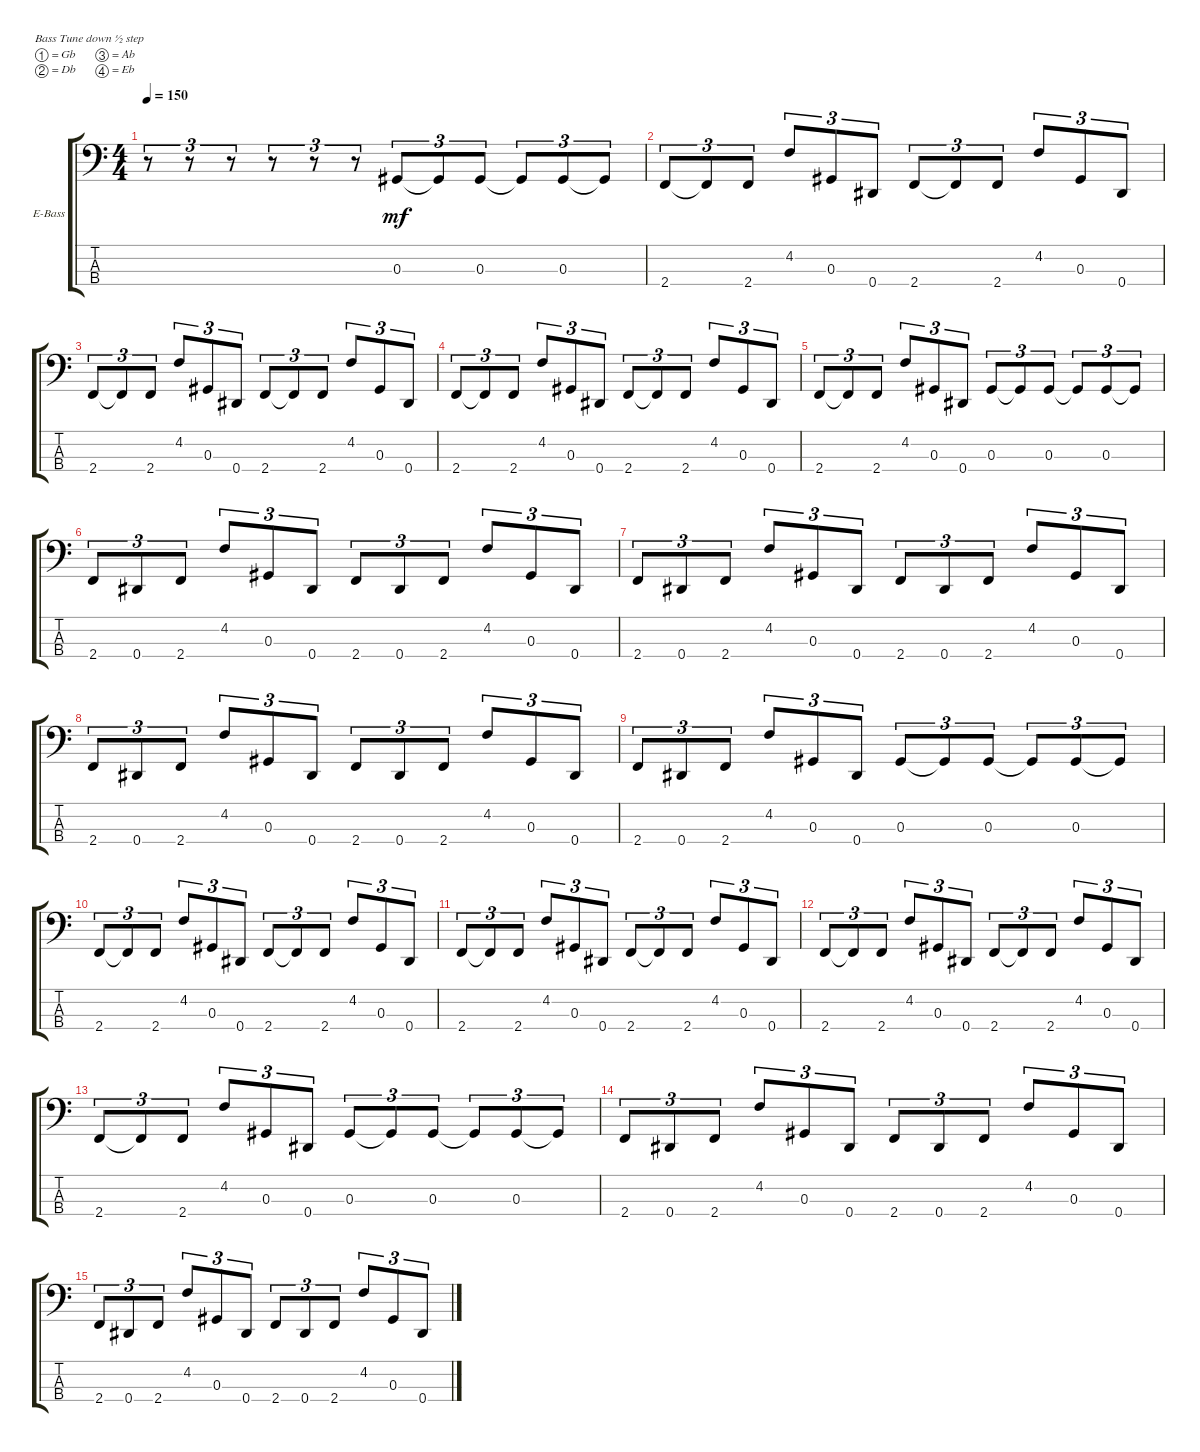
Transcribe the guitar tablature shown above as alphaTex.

\bracketExtendMode groupsimilarinstruments
\firstSystemTrackNameOrientation horizontal
\otherSystemsTrackNameOrientation horizontal
\track ("Electric Bass" "E-Bass") {instrument electricbassfinger}
\staff {score tabs}
\tuning (Gb2 Db2 Ab1 Eb1)
\ts (4 4)
\tempo 150
\clef f4
\ks c
r.8{tu (3 2) dy mf instrument electricbassfinger} r.8{tu (3 2)} r.8{tu (3 2)} r.8{tu (3 2)} r.8{tu (3 2)} r.8{tu (3 2)} 0.3.8{tu (3 2)} 0.3{t}.8{tu (3 2)} 0.3.8{tu (3 2)} 0.3{t}.8{tu (3 2)} 0.3.8{tu (3 2)} 0.3{t}.8{tu (3 2)} |
2.4.8{tu (3 2)} 2.4{t}.8{tu (3 2)} 2.4.8{tu (3 2)} 4.2.8{tu (3 2)} 0.3.8{tu (3 2)} 0.4.8{tu (3 2)} 2.4.8{tu (3 2)} 2.4{t}.8{tu (3 2)} 2.4.8{tu (3 2)} 4.2.8{tu (3 2)} 0.3.8{tu (3 2)} 0.4.8{tu (3 2)} |
2.4.8{tu (3 2)} 2.4{t}.8{tu (3 2)} 2.4.8{tu (3 2)} 4.2.8{tu (3 2)} 0.3.8{tu (3 2)} 0.4.8{tu (3 2)} 2.4.8{tu (3 2)} 2.4{t}.8{tu (3 2)} 2.4.8{tu (3 2)} 4.2.8{tu (3 2)} 0.3.8{tu (3 2)} 0.4.8{tu (3 2)} |
2.4.8{tu (3 2)} 2.4{t}.8{tu (3 2)} 2.4.8{tu (3 2)} 4.2.8{tu (3 2)} 0.3.8{tu (3 2)} 0.4.8{tu (3 2)} 2.4.8{tu (3 2)} 2.4{t}.8{tu (3 2)} 2.4.8{tu (3 2)} 4.2.8{tu (3 2)} 0.3.8{tu (3 2)} 0.4.8{tu (3 2)} |
2.4.8{tu (3 2)} 2.4{t}.8{tu (3 2)} 2.4.8{tu (3 2)} 4.2.8{tu (3 2)} 0.3.8{tu (3 2)} 0.4.8{tu (3 2)} 0.3.8{tu (3 2)} 0.3{t}.8{tu (3 2)} 0.3.8{tu (3 2)} 0.3{t}.8{tu (3 2)} 0.3.8{tu (3 2)} 0.3{t}.8{tu (3 2)} |
2.4.8{tu (3 2)} 0.4.8{tu (3 2)} 2.4.8{tu (3 2)} 4.2.8{tu (3 2)} 0.3.8{tu (3 2)} 0.4.8{tu (3 2)} 2.4.8{tu (3 2)} 0.4.8{tu (3 2)} 2.4.8{tu (3 2)} 4.2.8{tu (3 2)} 0.3.8{tu (3 2)} 0.4.8{tu (3 2)} |
2.4.8{tu (3 2)} 0.4.8{tu (3 2)} 2.4.8{tu (3 2)} 4.2.8{tu (3 2)} 0.3.8{tu (3 2)} 0.4.8{tu (3 2)} 2.4.8{tu (3 2)} 0.4.8{tu (3 2)} 2.4.8{tu (3 2)} 4.2.8{tu (3 2)} 0.3.8{tu (3 2)} 0.4.8{tu (3 2)} |
2.4.8{tu (3 2)} 0.4.8{tu (3 2)} 2.4.8{tu (3 2)} 4.2.8{tu (3 2)} 0.3.8{tu (3 2)} 0.4.8{tu (3 2)} 2.4.8{tu (3 2)} 0.4.8{tu (3 2)} 2.4.8{tu (3 2)} 4.2.8{tu (3 2)} 0.3.8{tu (3 2)} 0.4.8{tu (3 2)} |
2.4.8{tu (3 2)} 0.4.8{tu (3 2)} 2.4.8{tu (3 2)} 4.2.8{tu (3 2)} 0.3.8{tu (3 2)} 0.4.8{tu (3 2)} 0.3.8{tu (3 2)} 0.3{t}.8{tu (3 2)} 0.3.8{tu (3 2)} 0.3{t}.8{tu (3 2)} 0.3.8{tu (3 2)} 0.3{t}.8{tu (3 2)} |
2.4.8{tu (3 2)} 2.4{t}.8{tu (3 2)} 2.4.8{tu (3 2)} 4.2.8{tu (3 2)} 0.3.8{tu (3 2)} 0.4.8{tu (3 2)} 2.4.8{tu (3 2)} 2.4{t}.8{tu (3 2)} 2.4.8{tu (3 2)} 4.2.8{tu (3 2)} 0.3.8{tu (3 2)} 0.4.8{tu (3 2)} |
2.4.8{tu (3 2)} 2.4{t}.8{tu (3 2)} 2.4.8{tu (3 2)} 4.2.8{tu (3 2)} 0.3.8{tu (3 2)} 0.4.8{tu (3 2)} 2.4.8{tu (3 2)} 2.4{t}.8{tu (3 2)} 2.4.8{tu (3 2)} 4.2.8{tu (3 2)} 0.3.8{tu (3 2)} 0.4.8{tu (3 2)} |
2.4.8{tu (3 2)} 2.4{t}.8{tu (3 2)} 2.4.8{tu (3 2)} 4.2.8{tu (3 2)} 0.3.8{tu (3 2)} 0.4.8{tu (3 2)} 2.4.8{tu (3 2)} 2.4{t}.8{tu (3 2)} 2.4.8{tu (3 2)} 4.2.8{tu (3 2)} 0.3.8{tu (3 2)} 0.4.8{tu (3 2)} |
2.4.8{tu (3 2)} 2.4{t}.8{tu (3 2)} 2.4.8{tu (3 2)} 4.2.8{tu (3 2)} 0.3.8{tu (3 2)} 0.4.8{tu (3 2)} 0.3.8{tu (3 2)} 0.3{t}.8{tu (3 2)} 0.3.8{tu (3 2)} 0.3{t}.8{tu (3 2)} 0.3.8{tu (3 2)} 0.3{t}.8{tu (3 2)} |
2.4.8{tu (3 2)} 0.4.8{tu (3 2)} 2.4.8{tu (3 2)} 4.2.8{tu (3 2)} 0.3.8{tu (3 2)} 0.4.8{tu (3 2)} 2.4.8{tu (3 2)} 0.4.8{tu (3 2)} 2.4.8{tu (3 2)} 4.2.8{tu (3 2)} 0.3.8{tu (3 2)} 0.4.8{tu (3 2)} |
2.4.8{tu (3 2)} 0.4.8{tu (3 2)} 2.4.8{tu (3 2)} 4.2.8{tu (3 2)} 0.3.8{tu (3 2)} 0.4.8{tu (3 2)} 2.4.8{tu (3 2)} 0.4.8{tu (3 2)} 2.4.8{tu (3 2)} 4.2.8{tu (3 2)} 0.3.8{tu (3 2)} 0.4.8{tu (3 2)}
